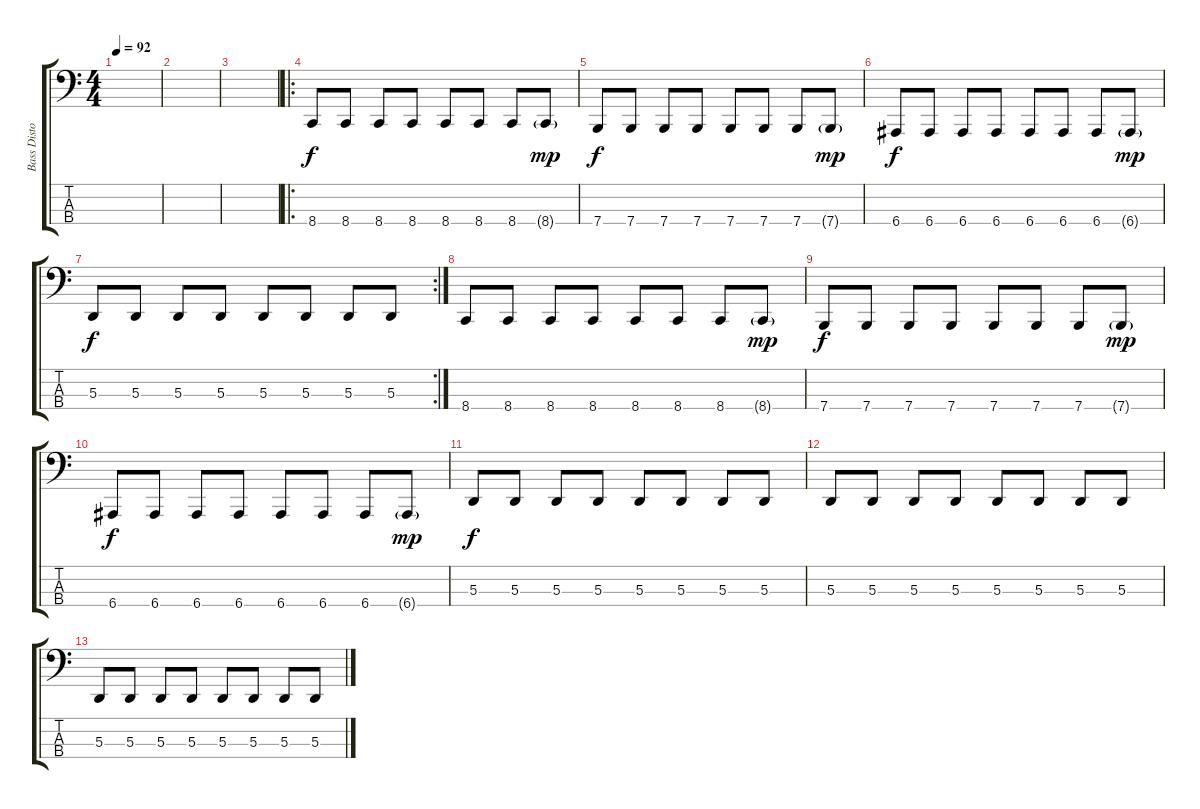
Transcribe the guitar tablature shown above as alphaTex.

\track ("Bass Distorsion" "Bass Disto") {instrument lead8bassandlead}
\staff {score tabs}
\tuning (G2 D2 A1 E1) {hide}
\ts (4 4)
\tempo 92
\clef f4
\ks c
|
|
|
\ro
8.4.8 8.4.8 8.4.8 8.4.8 8.4.8 8.4.8 8.4.8 8.4{g}.8{dy mp} |
7.4.8{dy f} 7.4.8 7.4.8 7.4.8 7.4.8 7.4.8 7.4.8 7.4{g}.8{dy mp} |
6.4.8{dy f} 6.4.8 6.4.8 6.4.8 6.4.8 6.4.8 6.4.8 6.4{g}.8{dy mp} |
\rc 2
5.3.8{dy f} 5.3.8 5.3.8 5.3.8 5.3.8 5.3.8 5.3.8 5.3.8 |
8.4.8 8.4.8 8.4.8 8.4.8 8.4.8 8.4.8 8.4.8 8.4{g}.8{dy mp} |
7.4.8{dy f} 7.4.8 7.4.8 7.4.8 7.4.8 7.4.8 7.4.8 7.4{g}.8{dy mp} |
6.4.8{dy f} 6.4.8 6.4.8 6.4.8 6.4.8 6.4.8 6.4.8 6.4{g}.8{dy mp} |
5.3.8{dy f} 5.3.8 5.3.8 5.3.8 5.3.8 5.3.8 5.3.8 5.3.8 |
5.3.8 5.3.8 5.3.8 5.3.8 5.3.8 5.3.8 5.3.8 5.3.8 |
5.3.8 5.3.8 5.3.8 5.3.8 5.3.8 5.3.8 5.3.8 5.3.8
